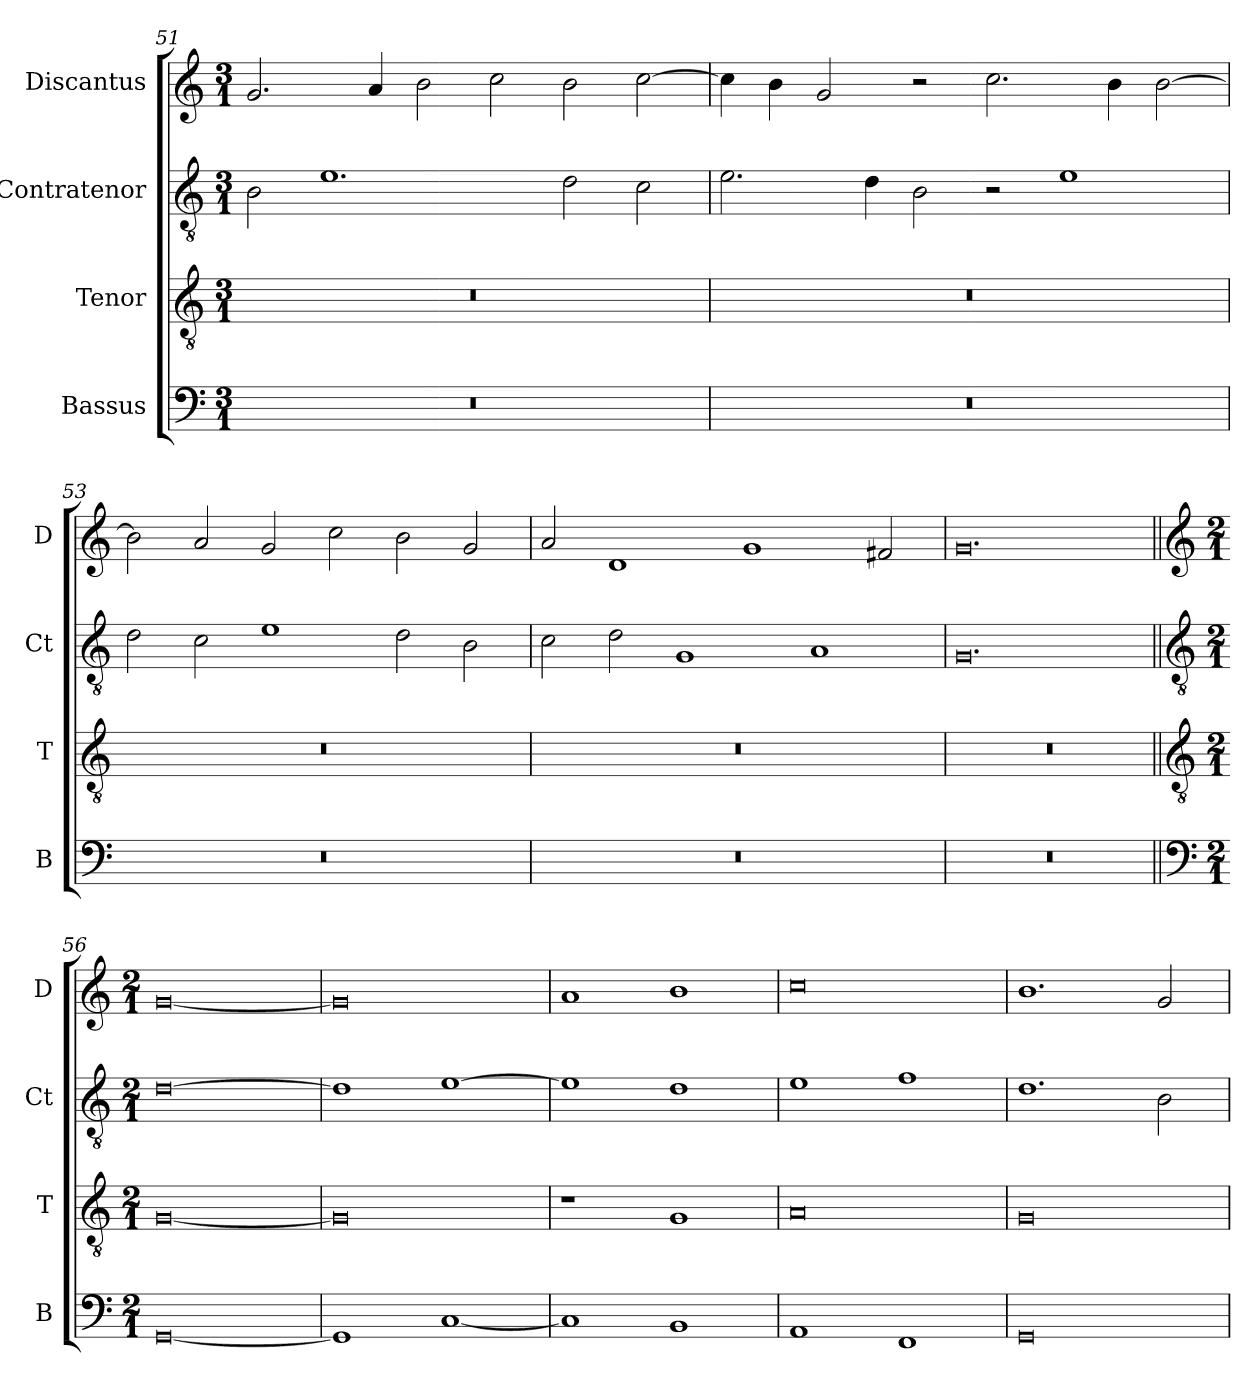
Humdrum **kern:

**kern	**kern	**kern	**kern
*part4	*part3	*part2	*part1
*staff4	*staff3	*staff2	*staff1
*I"Bassus	*I"Tenor	*I"Contratenor	*I"Discantus
*I'B	*I'T	*I'Ct	*I'D
*clefF4	*clefGv2	*clefGv2	*clefG2
*k[]	*k[]	*k[]	*k[]
*M3/1	*M3/1	*M3/1	*M3/1
=51	=51	=51	=51
0.r	0.r	2B\	2.g/
.	.	1.e	.
.	.	.	4a/
.	.	.	2b\
.	.	.	2cc\
.	.	2d\	2b\
.	.	2c\	[2cc\
=52	=52	=52	=52
0.r	0.r	2.e\	4cc\]
.	.	.	4b\
.	.	.	2g/
.	.	4d\	.
.	.	2B\	2r
.	.	2r	2.cc\
.	.	1e	.
.	.	.	4b\
.	.	.	[2b\
=53	=53	=53	=53
0.r	0.r	2d\	2b\]
.	.	2c\	2a/
.	.	1e	2g/
.	.	.	2cc\
.	.	2d\	2b\
.	.	2B\	2g/
=54	=54	=54	=54
0.r	0.r	2c\	2a/
.	.	2d\	1d
.	.	1G	.
.	.	.	1g
.	.	1A	.
.	.	.	2f#X/
=55	=55	=55	=55
0.r	0.r	0.G	0.g
!!LO:LB:g=z
=56||	=56||	=56||	=56||
*clefF4	*clefGv2	*clefGv2	*clefG2
*k[]	*k[]	*k[]	*k[]
*M2/1	*M2/1	*M2/1	*M2/1
[0GG	[0G	[0d	[0g
=57	=57	=57	=57
1GG]	0G]	1d]	0g]
[1C	.	[1e	.
=58	=58	=58	=58
1C]	1r	1e]	1a
1BB	1G	1d	1b
=59	=59	=59	=59
1AA	0A	1e	0cc
1FF	.	1f	.
=60	=60	=60	=60
0GG	0G	1.d	1.b
.	.	2B\	2g/
=	=	=	=
*-	*-	*-	*-
